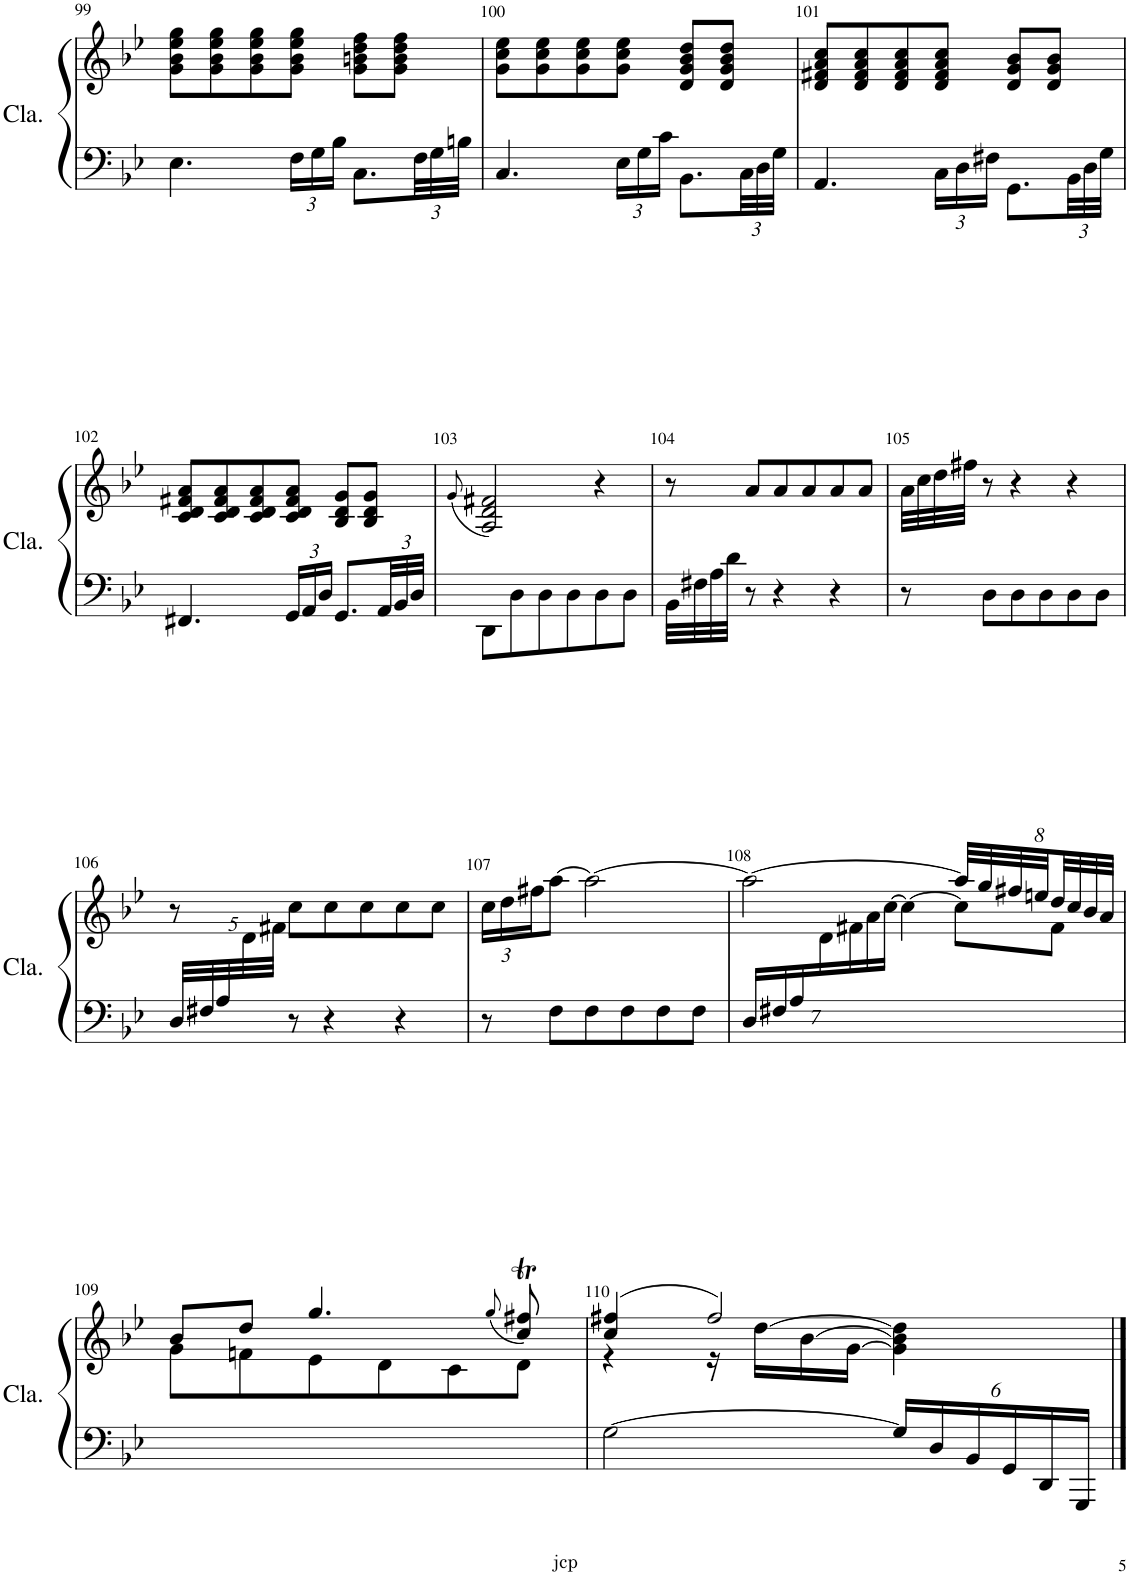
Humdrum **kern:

**kern	**kern
*part1	*part1
*staff2	*staff1
*I"Clavecin	*
*I'Cla.	*
!!LO:PB:g=z
*clefF4	*clefG2
*k[b-e-]	*k[b-e-]
*M3/4	*M3/4
=99	=99
4.E-\	8g\ 8b-\ 8ee-\ 8gg\L
.	8g\ 8b-\ 8ee-\ 8gg\
.	8g\ 8b-\ 8ee-\ 8gg\
*Xbrackettup	*
24F\LL	8g\ 8b-\ 8ee-\ 8gg\J
24G\	.
24B-\JJ	.
8.C\L	8g\ 8bn\ 8dd\ 8ff\L
.	8g\ 8b\ 8dd\ 8ff\J
48F\LL	.
48G\	.
48Bn\JJJ	.
=100	=100
4.C/	8g\ 8cc\ 8ee-\L
.	8g\ 8cc\ 8ee-\
.	8g\ 8cc\ 8ee-\
24E-\LL	8g\ 8cc\ 8ee-\J
24G\	.
24c\JJ	.
8.BB-\L	8d/ 8g/ 8b-/ 8dd/L
.	8d/ 8g/ 8b-/ 8dd/J
48C\LL	.
48D\	.
48G\JJJ	.
=101	=101
4.AA/	8d/ 8f#X/ 8a/ 8cc/L
.	8d/ 8f#/ 8a/ 8cc/
.	8d/ 8f#/ 8a/ 8cc/
24C\LL	8d/ 8f#/ 8a/ 8cc/J
24D\	.
24F#X\JJ	.
8.GG\L	8d/ 8g/ 8b-/L
.	8d/ 8g/ 8b-/J
48BB-\LL	.
48D\	.
48G\JJJ	.
!!LO:LB:g=z
=102	=102
4.FF#X/	8c/ 8d/ 8f#X/ 8a/L
.	8c/ 8d/ 8f#/ 8a/
.	8c/ 8d/ 8f#/ 8a/
24GG/LL	8c/ 8d/ 8f#/ 8a/J
24AA/	.
24D/JJ	.
8.GG/L	8B-/ 8d/ 8g/L
.	8B-/ 8d/ 8g/J
48AA/LL	.
48BB-/	.
48D/JJJ	.
=103	=103
.	(8qg/
8DD\L	2A/ 2d/ 2f#X/)
8D\	.
8D\	.
8D\	.
8D\	4r
8D\J	.
=104	=104
32BB-\LLL	8r
32F#X\	.
32A\	.
32d\JJJ	.
8r	8a/L
4r	8a/
.	8a/
4r	8a/
.	8a/J
=105	=105
8r	32a\LLL
.	32cc\
.	32dd\
.	32ff#X\JJJ
8D\L	8r
8D\	4r
8D\	.
8D\	4r
8D\J	.
!!LO:LB:g=z
=106	=106
*	*^
40D/LLL	8r	20.ryy
40F#X/	.	.
40A/	.	.
20ryy	.	40d\
.	.	40f#X\JJJ
8r	8cc\L	2ryy
4r	8cc\	.
.	8cc\	.
4r	8cc\	.
.	8cc\J	8ryy
*	*v	*v
=107	=107
*	*Xbrackettup
8r	24cc\LL
.	24dd\
.	24ff#X\J
8F\L	[8aa\J
8F\	2aa\_
8F\	.
8F\	.
8F\J	.
=108	=108
*	*^
28D/LL	2aa\_	14.ryy
28F#X/	.	.
28A/	.	.
7%3.ryy	.	28d\
.	.	28f#X\
.	.	28a\
.	.	[28cc\JJ
.	.	4cc\_
.	32aa/LLL]	8cc\L]
.	32gg/	.
.	32ff#X/	.
.	32een/	.
.	32dd/	8f#\J
.	32cc/	.
.	32b-/	.
.	32a/JJJ	.
!!LO:LB:g=z	!!
=109	=109	=109
2.ryy	8b-/L	8g\L
.	8dd/J	8fn\
.	4.gg/	8e-\
.	.	8d\
.	.	8c\
.	(8qgg/	.
.	8cc/T 8ff#X/T)	8d\J
=110	=110	=110
[2G\	(4cc/ 4ff#X/	4r
.	2ff#/)	16r
.	.	[>16dd\LL
.	.	[>16b-\
.	.	[>16g\JJ
24G/LL]	.	4g\] 4b-\] 4dd\]
24D/	.	.
24BB-/	.	.
24GG/	.	.
24DD/	.	.
24GGG/JJ	.	.
*	*v	*v
==	==
*-	*-
